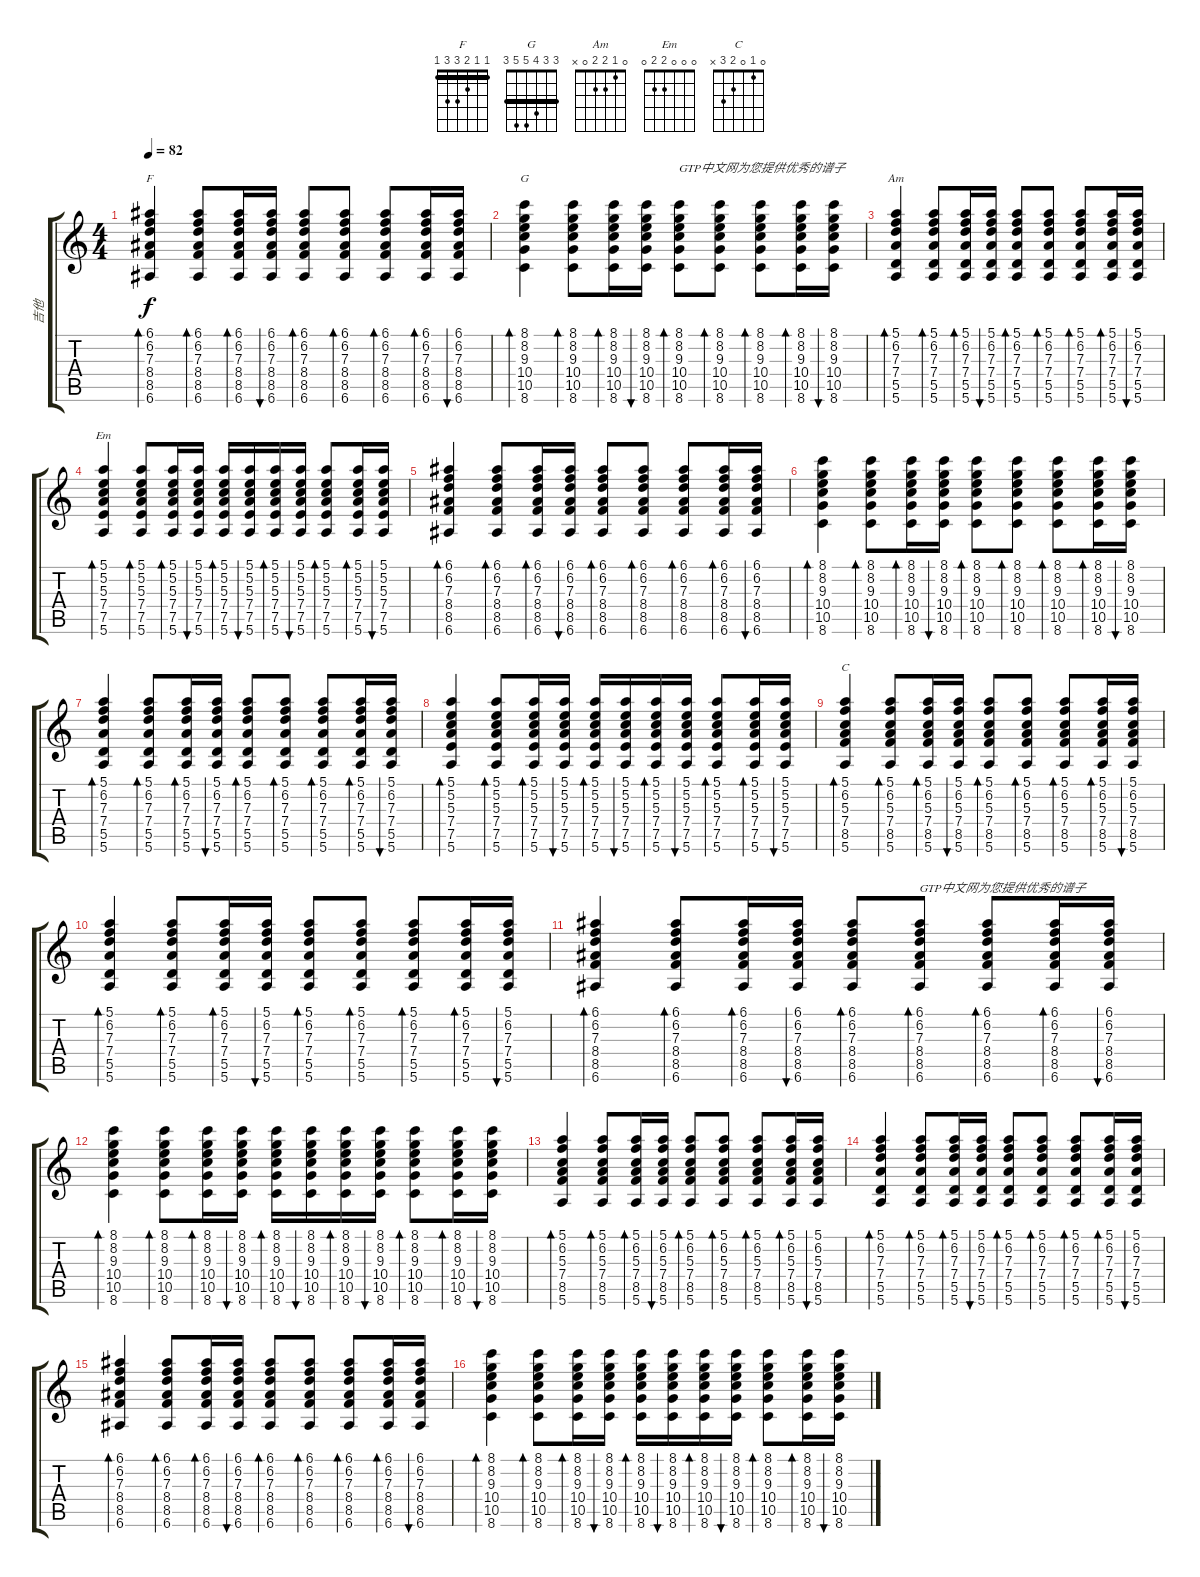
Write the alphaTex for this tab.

\track ("吉他" "吉他") {instrument acousticguitarsteel}
\staff {score tabs}
\tuning (E4 B3 G3 D3 A2 E2) {hide}
\chord ("F" 1 1 2 3 3 1) {barre 1}
\chord ("G" 3 3 4 5 5 3) {barre 3}
\chord ("Am" 0 1 2 2 0 x)
\chord ("Em" 0 0 0 2 2 0)
\chord ("C" 0 1 0 2 3 x)
\ts (4 4)
\tempo 82
\clef g2
\ks c
(6.1 6.2 7.3 8.4 8.5 6.6).4{bd 30 ch "F" dy f} (6.1 6.2 7.3 8.4 8.5 6.6).8{bd 30} (6.1 6.2 7.3 8.4 8.5 6.6).16{bd 30} (6.1 6.2 7.3 8.4 8.5 6.6).16{bu 30} (6.1 6.2 7.3 8.4 8.5 6.6).8{bd 30} (6.1 6.2 7.3 8.4 8.5 6.6).8{bd 30} (6.1 6.2 7.3 8.4 8.5 6.6).8{bd 30} (6.1 6.2 7.3 8.4 8.5 6.6).16{bd 30} (6.1 6.2 7.3 8.4 8.5 6.6).16{bu 30} |
(8.1 8.2 9.3 10.4 10.5 8.6).4{bd 30 ch "G"} (8.1 8.2 9.3 10.4 10.5 8.6).8{bd 30} (8.1 8.2 9.3 10.4 10.5 8.6).16{bd 30} (8.1 8.2 9.3 10.4 10.5 8.6).16{bu 30} (8.1 8.2 9.3 10.4 10.5 8.6).8{bd 30 txt "GTP中文网为您提供优秀的谱子"} (8.1 8.2 9.3 10.4 10.5 8.6).8{bd 30} (8.1 8.2 9.3 10.4 10.5 8.6).8{bd 30} (8.1 8.2 9.3 10.4 10.5 8.6).16{bd 30} (8.1 8.2 9.3 10.4 10.5 8.6).16{bu 30} |
(5.1 6.2 7.3 7.4 5.5 5.6).4{bd 30 ch "Am"} (5.1 6.2 7.3 7.4 5.5 5.6).8{bd 30} (5.1 6.2 7.3 7.4 5.5 5.6).16{bd 30} (5.1 6.2 7.3 7.4 5.5 5.6).16{bu 30} (5.1 6.2 7.3 7.4 5.5 5.6).8{bd 30} (5.1 6.2 7.3 7.4 5.5 5.6).8{bd 30} (5.1 6.2 7.3 7.4 5.5 5.6).8{bd 30} (5.1 6.2 7.3 7.4 5.5 5.6).16{bd 30} (5.1 6.2 7.3 7.4 5.5 5.6).16{bu 30} |
(5.1 5.2 5.3 7.4 7.5 5.6).4{bd 60 ch "Em"} (5.1 5.2 5.3 7.4 7.5 5.6).8{bd 60} (5.1 5.2 5.3 7.4 7.5 5.6).16{bd 60} (5.1 5.2 5.3 7.4 7.5 5.6).16{bu 60} (5.1 5.2 5.3 7.4 7.5 5.6).16{bd 60} (5.1 5.2 5.3 7.4 7.5 5.6).16{bu 30} (5.1 5.2 5.3 7.4 7.5 5.6).16{bd 60} (5.1 5.2 5.3 7.4 7.5 5.6).16{bu 30} (5.1 5.2 5.3 7.4 7.5 5.6).8{bd 30} (5.1 5.2 5.3 7.4 7.5 5.6).16{bd 30} (5.1 5.2 5.3 7.4 7.5 5.6).16{bu 30} |
(6.1 6.2 7.3 8.4 8.5 6.6).4{bd 30} (6.1 6.2 7.3 8.4 8.5 6.6).8{bd 30} (6.1 6.2 7.3 8.4 8.5 6.6).16{bd 30} (6.1 6.2 7.3 8.4 8.5 6.6).16{bu 30} (6.1 6.2 7.3 8.4 8.5 6.6).8{bd 30} (6.1 6.2 7.3 8.4 8.5 6.6).8{bd 30} (6.1 6.2 7.3 8.4 8.5 6.6).8{bd 30} (6.1 6.2 7.3 8.4 8.5 6.6).16{bd 30} (6.1 6.2 7.3 8.4 8.5 6.6).16{bu 30} |
(8.1 8.2 9.3 10.4 10.5 8.6).4{bd 30} (8.1 8.2 9.3 10.4 10.5 8.6).8{bd 30} (8.1 8.2 9.3 10.4 10.5 8.6).16{bd 30} (8.1 8.2 9.3 10.4 10.5 8.6).16{bu 30} (8.1 8.2 9.3 10.4 10.5 8.6).8{bd 30} (8.1 8.2 9.3 10.4 10.5 8.6).8{bd 30} (8.1 8.2 9.3 10.4 10.5 8.6).8{bd 30} (8.1 8.2 9.3 10.4 10.5 8.6).16{bd 30} (8.1 8.2 9.3 10.4 10.5 8.6).16{bu 30} |
(5.1 6.2 7.3 7.4 5.5 5.6).4{bd 30} (5.1 6.2 7.3 7.4 5.5 5.6).8{bd 30} (5.1 6.2 7.3 7.4 5.5 5.6).16{bd 30} (5.1 6.2 7.3 7.4 5.5 5.6).16{bu 30} (5.1 6.2 7.3 7.4 5.5 5.6).8{bd 30} (5.1 6.2 7.3 7.4 5.5 5.6).8{bd 30} (5.1 6.2 7.3 7.4 5.5 5.6).8{bd 30} (5.1 6.2 7.3 7.4 5.5 5.6).16{bd 30} (5.1 6.2 7.3 7.4 5.5 5.6).16{bu 30} |
(5.1 5.2 5.3 7.4 7.5 5.6).4{bd 60} (5.1 5.2 5.3 7.4 7.5 5.6).8{bd 60} (5.1 5.2 5.3 7.4 7.5 5.6).16{bd 60} (5.1 5.2 5.3 7.4 7.5 5.6).16{bu 60} (5.1 5.2 5.3 7.4 7.5 5.6).16{bd 60} (5.1 5.2 5.3 7.4 7.5 5.6).16{bu 30} (5.1 5.2 5.3 7.4 7.5 5.6).16{bd 60} (5.1 5.2 5.3 7.4 7.5 5.6).16{bu 30} (5.1 5.2 5.3 7.4 7.5 5.6).8{bd 30} (5.1 5.2 5.3 7.4 7.5 5.6).16{bd 30} (5.1 5.2 5.3 7.4 7.5 5.6).16{bu 30} |
(5.1 6.2 5.3 7.4 8.5 5.6).4{bd 30 ch "C"} (5.1 6.2 5.3 7.4 8.5 5.6).8{bd 30} (5.1 6.2 5.3 7.4 8.5 5.6).16{bd 30} (5.1 6.2 5.3 7.4 8.5 5.6).16{bu 30} (5.1 6.2 5.3 7.4 8.5 5.6).8{bd 30} (5.1 6.2 5.3 7.4 8.5 5.6).8{bd 30} (5.1 6.2 5.3 7.4 8.5 5.6).8{bd 30} (5.1 6.2 5.3 7.4 8.5 5.6).16{bd 30} (5.1 6.2 5.3 7.4 8.5 5.6).16{bu 30} |
(5.1 6.2 7.3 7.4 5.5 5.6).4{bd 30} (5.1 6.2 7.3 7.4 5.5 5.6).8{bd 30} (5.1 6.2 7.3 7.4 5.5 5.6).16{bd 30} (5.1 6.2 7.3 7.4 5.5 5.6).16{bu 30} (5.1 6.2 7.3 7.4 5.5 5.6).8{bd 30} (5.1 6.2 7.3 7.4 5.5 5.6).8{bd 30} (5.1 6.2 7.3 7.4 5.5 5.6).8{bd 30} (5.1 6.2 7.3 7.4 5.5 5.6).16{bd 30} (5.1 6.2 7.3 7.4 5.5 5.6).16{bu 30} |
(6.1 6.2 7.3 8.4 8.5 6.6).4{bd 30} (6.1 6.2 7.3 8.4 8.5 6.6).8{bd 30} (6.1 6.2 7.3 8.4 8.5 6.6).16{bd 30} (6.1 6.2 7.3 8.4 8.5 6.6).16{bu 30} (6.1 6.2 7.3 8.4 8.5 6.6).8{bd 30} (6.1 6.2 7.3 8.4 8.5 6.6).8{bd 30 txt "GTP中文网为您提供优秀的谱子"} (6.1 6.2 7.3 8.4 8.5 6.6).8{bd 30} (6.1 6.2 7.3 8.4 8.5 6.6).16{bd 30} (6.1 6.2 7.3 8.4 8.5 6.6).16{bu 30} |
(8.1 8.2 9.3 10.4 10.5 8.6).4{bd 30} (8.1 8.2 9.3 10.4 10.5 8.6).8{bd 30} (8.1 8.2 9.3 10.4 10.5 8.6).16{bd 30} (8.1 8.2 9.3 10.4 10.5 8.6).16{bu 30} (8.1 8.2 9.3 10.4 10.5 8.6).16{bd 30} (8.1 8.2 9.3 10.4 10.5 8.6).16{bu 30} (8.1 8.2 9.3 10.4 10.5 8.6).16{bd 30} (8.1 8.2 9.3 10.4 10.5 8.6).16{bu 30} (8.1 8.2 9.3 10.4 10.5 8.6).8{bd 30} (8.1 8.2 9.3 10.4 10.5 8.6).16{bd 30} (8.1 8.2 9.3 10.4 10.5 8.6).16{bu 30} |
(5.1 6.2 5.3 7.4 8.5 5.6).4{bd 30} (5.1 6.2 5.3 7.4 8.5 5.6).8{bd 30} (5.1 6.2 5.3 7.4 8.5 5.6).16{bd 30} (5.1 6.2 5.3 7.4 8.5 5.6).16{bu 30} (5.1 6.2 5.3 7.4 8.5 5.6).8{bd 30} (5.1 6.2 5.3 7.4 8.5 5.6).8{bd 30} (5.1 6.2 5.3 7.4 8.5 5.6).8{bd 30} (5.1 6.2 5.3 7.4 8.5 5.6).16{bd 30} (5.1 6.2 5.3 7.4 8.5 5.6).16{bu 30} |
(5.1 6.2 7.3 7.4 5.5 5.6).4{bd 30} (5.1 6.2 7.3 7.4 5.5 5.6).8{bd 30} (5.1 6.2 7.3 7.4 5.5 5.6).16{bd 30} (5.1 6.2 7.3 7.4 5.5 5.6).16{bu 30} (5.1 6.2 7.3 7.4 5.5 5.6).8{bd 30} (5.1 6.2 7.3 7.4 5.5 5.6).8{bd 30} (5.1 6.2 7.3 7.4 5.5 5.6).8{bd 30} (5.1 6.2 7.3 7.4 5.5 5.6).16{bd 30} (5.1 6.2 7.3 7.4 5.5 5.6).16{bu 30} |
(6.1 6.2 7.3 8.4 8.5 6.6).4{bd 30} (6.1 6.2 7.3 8.4 8.5 6.6).8{bd 30} (6.1 6.2 7.3 8.4 8.5 6.6).16{bd 30} (6.1 6.2 7.3 8.4 8.5 6.6).16{bu 30} (6.1 6.2 7.3 8.4 8.5 6.6).8{bd 30} (6.1 6.2 7.3 8.4 8.5 6.6).8{bd 30} (6.1 6.2 7.3 8.4 8.5 6.6).8{bd 30} (6.1 6.2 7.3 8.4 8.5 6.6).16{bd 30} (6.1 6.2 7.3 8.4 8.5 6.6).16{bu 30} |
(8.1 8.2 9.3 10.4 10.5 8.6).4{bd 30} (8.1 8.2 9.3 10.4 10.5 8.6).8{bd 30} (8.1 8.2 9.3 10.4 10.5 8.6).16{bd 30} (8.1 8.2 9.3 10.4 10.5 8.6).16{bu 30} (8.1 8.2 9.3 10.4 10.5 8.6).16{bd 30} (8.1 8.2 9.3 10.4 10.5 8.6).16{bu 30} (8.1 8.2 9.3 10.4 10.5 8.6).16{bd 30} (8.1 8.2 9.3 10.4 10.5 8.6).16{bu 30} (8.1 8.2 9.3 10.4 10.5 8.6).8{bd 30} (8.1 8.2 9.3 10.4 10.5 8.6).16{bd 30} (8.1 8.2 9.3 10.4 10.5 8.6).16{bu 30}
